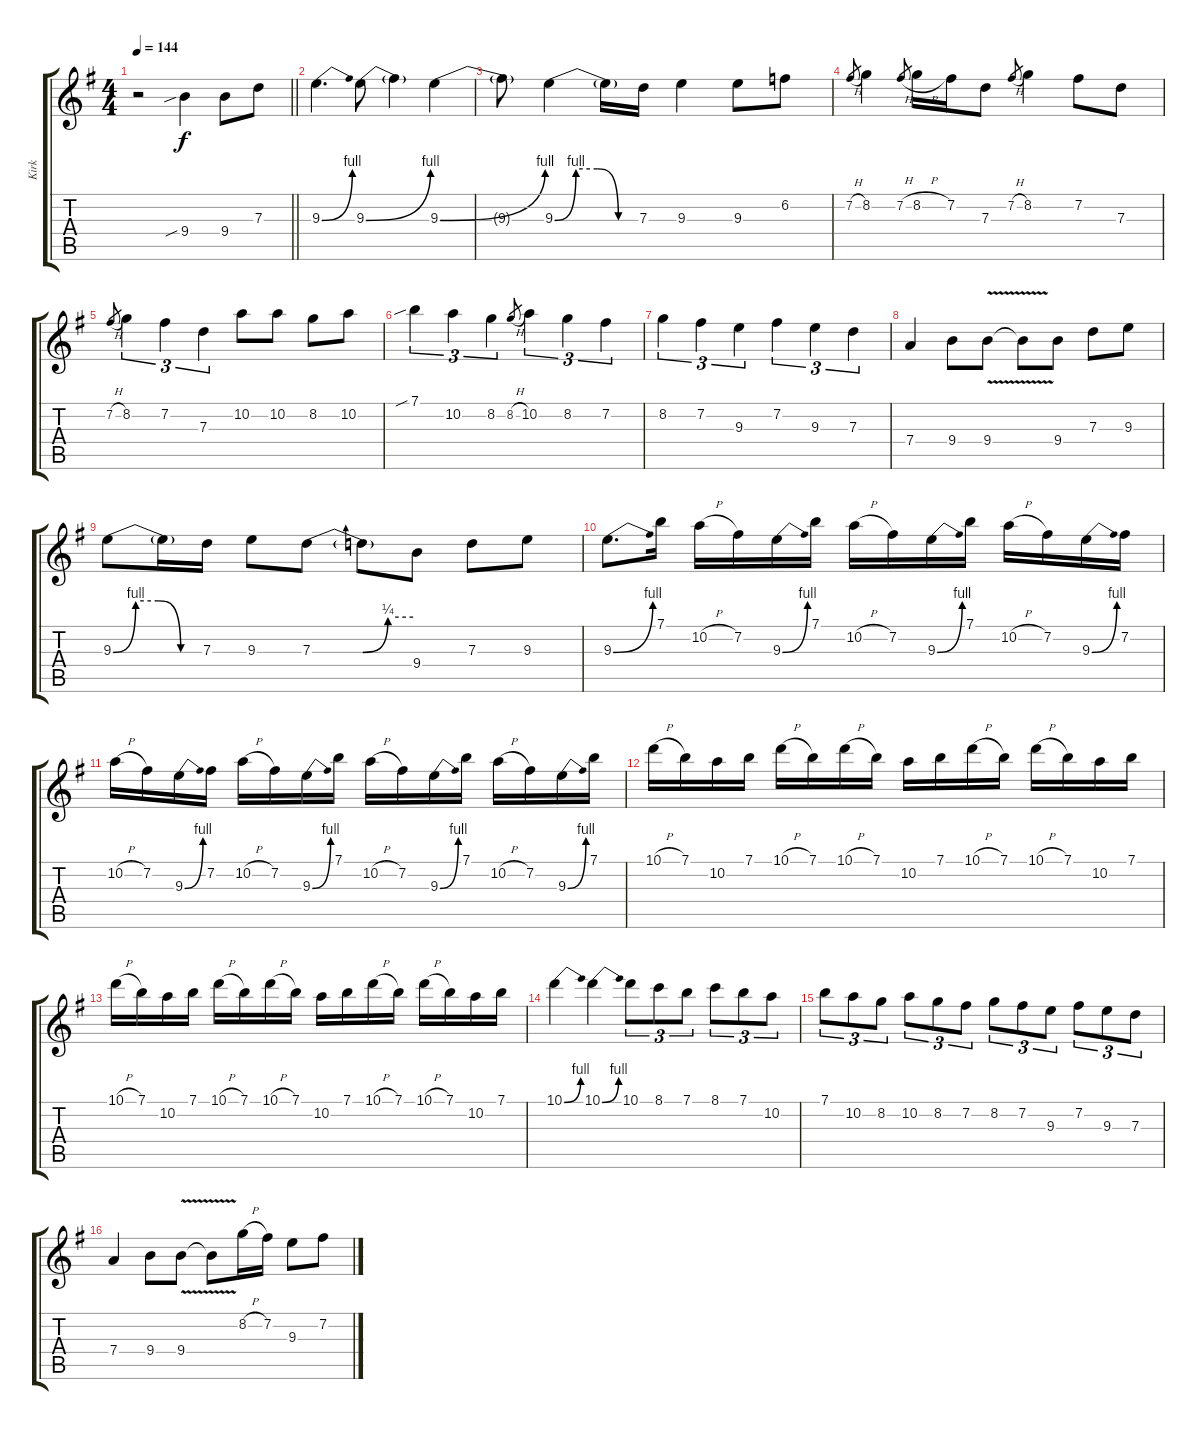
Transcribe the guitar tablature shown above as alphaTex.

\track ("Kirk" "Kirk") {instrument acousticguitarsteel}
\staff {score tabs}
\tuning (E4 B3 G3 D3 A2 E2) {hide}
\ts (4 4)
\tempo 144
\clef g2
\barLineRight lightlight
\ks g
r.2{dy f} 9.4{sib}.4 9.4.8 7.3.8 |
9.3{be (bend 0 0 60 4)}.4{d} 9.3{be (bend 0 0 60 4)}.8 9.3{t}.4 9.3{be (bend 0 0 60 4)}.4 |
9.3{t}.8 9.3{be (custom 0 0 15 4 30 4 45 0 60 0)}.4 9.3{t}.16 7.3.16 9.3.4 9.3.8 6.2.8 |
7.2{h}.8{gr} 8.2.4 7.2{h}.8{gr} 8.2{h}.16 7.2.16 7.3.8 7.2{h}.8{gr} 8.2.4 7.2.8 7.3.8 |
7.2{h}.8{gr} 8.2.4{tu (3 2)} 7.2.4{tu (3 2)} 7.3.4{tu (3 2)} 10.2.8 10.2.8 8.2.8 10.2.8 |
7.1{sib}.4{tu (3 2)} 10.2.4{tu (3 2)} 8.2.4{tu (3 2)} 8.2{h}.8{gr} 10.2.4{tu (3 2)} 8.2.4{tu (3 2)} 7.2.4{tu (3 2)} |
8.2.4{tu (3 2)} 7.2.4{tu (3 2)} 9.3.4{tu (3 2)} 7.2.4{tu (3 2)} 9.3.4{tu (3 2)} 7.3.4{tu (3 2)} |
7.4.4 9.4.8 9.4{v}.8 9.4{t}.8 9.4.8 7.3.8 9.3.8 |
9.3{be (custom 0 0 15 4 30 4 45 0 60 0)}.8 9.3{t}.16 7.3.16 9.3.8 7.3{be (custom 0 0 30 0 45 1 60 1)}.8 7.3{t}.8 9.4.8 7.3.8 9.3.8 |
9.3{be (bend 0 0 60 4)}.8{d} 7.1.16 10.2{h}.16 7.2.16 9.3{be (bend 0 0 60 4)}.16 7.1.16 10.2{h}.16 7.2.16 9.3{be (bend 0 0 60 4)}.16 7.1.16 10.2{h}.16 7.2.16 9.3{be (bend 0 0 60 4)}.16 7.2.16 |
10.2{h}.16 7.2.16 9.3{be (bend 0 0 60 4)}.16 7.2.16 10.2{h}.16 7.2.16 9.3{be (bend 0 0 60 4)}.16 7.1.16 10.2{h}.16 7.2.16 9.3{be (bend 0 0 60 4)}.16 7.1.16 10.2{h}.16 7.2.16 9.3{be (bend 0 0 60 4)}.16 7.1.16 |
10.1{h}.16 7.1.16 10.2.16 7.1.16 10.1{h}.16 7.1.16 10.1{h}.16 7.1.16 10.2.16 7.1.16 10.1{h}.16 7.1.16 10.1{h}.16 7.1.16 10.2.16 7.1.16 |
10.1{h}.16 7.1.16 10.2.16 7.1.16 10.1{h}.16 7.1.16 10.1{h}.16 7.1.16 10.2.16 7.1.16 10.1{h}.16 7.1.16 10.1{h}.16 7.1.16 10.2.16 7.1.16 |
10.1{be (bend 0 0 60 4)}.4 10.1{be (bend 0 0 60 4)}.4 10.1.8{tu (3 2)} 8.1.8{tu (3 2)} 7.1.8{tu (3 2)} 8.1.8{tu (3 2)} 7.1.8{tu (3 2)} 10.2.8{tu (3 2)} |
7.1.8{tu (3 2)} 10.2.8{tu (3 2)} 8.2.8{tu (3 2)} 10.2.8{tu (3 2)} 8.2.8{tu (3 2)} 7.2.8{tu (3 2)} 8.2.8{tu (3 2)} 7.2.8{tu (3 2)} 9.3.8{tu (3 2)} 7.2.8{tu (3 2)} 9.3.8{tu (3 2)} 7.3.8{tu (3 2)} |
7.4.4 9.4.8 9.4{v}.8 9.4{t}.8 8.2{h}.16 7.2.16 9.3.8 7.2.8
